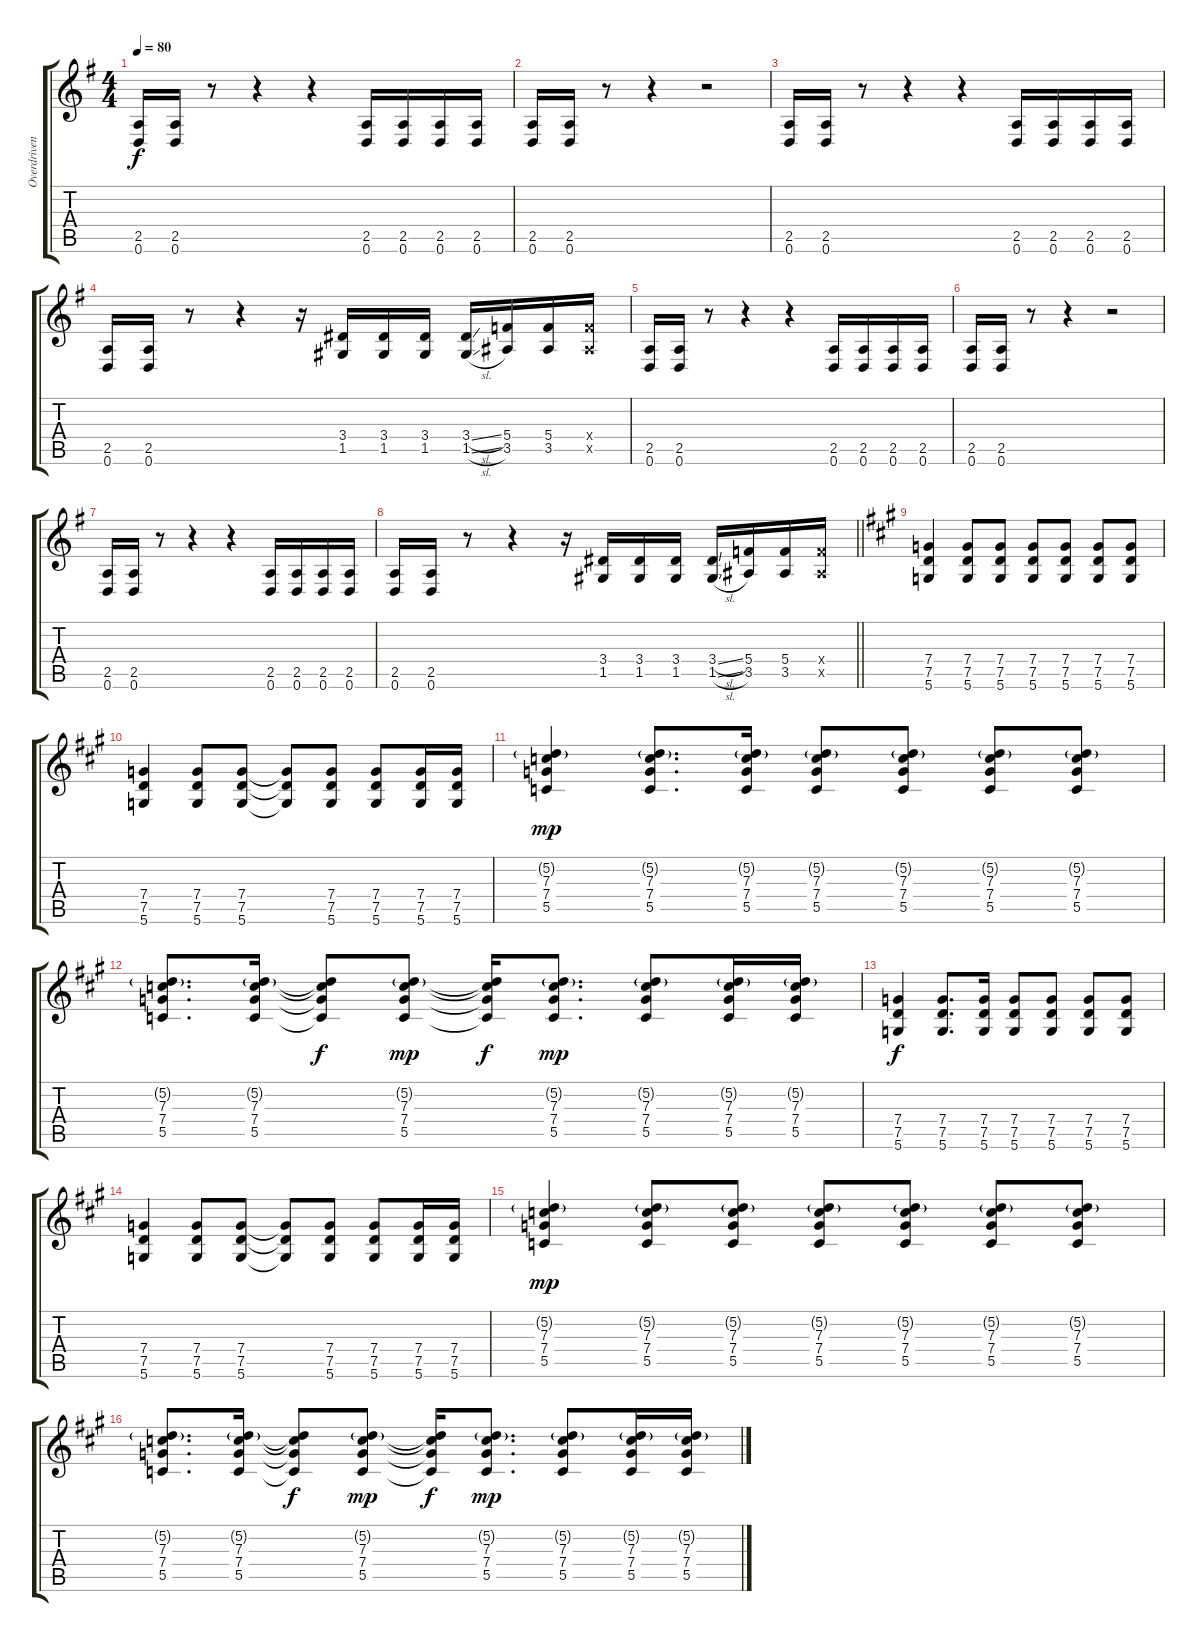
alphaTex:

\track ("Overdriven" "Overdriven") {instrument overdrivenguitar}
\staff {score tabs}
\tuning (D4 A3 F3 C3 G2 D2) {hide}
\ts (4 4)
\tempo 80
\clef g2
\ks g
(2.5 0.6).16{dy f} (2.5 0.6).16 r.8 r.4 r.4 (2.5 0.6).16 (2.5 0.6).16 (2.5 0.6).16 (2.5 0.6).16 |
(2.5 0.6).16 (2.5 0.6).16 r.8 r.4 r.2 |
(2.5 0.6).16 (2.5 0.6).16 r.8 r.4 r.4 (2.5 0.6).16 (2.5 0.6).16 (2.5 0.6).16 (2.5 0.6).16 |
(2.5 0.6).16 (2.5 0.6).16 r.8 r.4 r.16 (3.4 1.5).16 (3.4 1.5).16 (3.4 1.5).16 (3.4{sl} 1.5{sl}).16 (5.4 3.5).16 (5.4 3.5).16 (5.4{x} 3.5{x}).16 |
(2.5 0.6).16 (2.5 0.6).16 r.8 r.4 r.4 (2.5 0.6).16 (2.5 0.6).16 (2.5 0.6).16 (2.5 0.6).16 |
(2.5 0.6).16 (2.5 0.6).16 r.8 r.4 r.2 |
(2.5 0.6).16 (2.5 0.6).16 r.8 r.4 r.4 (2.5 0.6).16 (2.5 0.6).16 (2.5 0.6).16 (2.5 0.6).16 |
\barLineRight lightlight
(2.5 0.6).16 (2.5 0.6).16 r.8 r.4 r.16 (3.4 1.5).16 (3.4 1.5).16 (3.4 1.5).16 (3.4{sl} 1.5{sl}).16 (5.4 3.5).16 (5.4 3.5).16 (5.4{x} 3.5{x}).16 |
\section ("" " ")
\ks a
(7.4 7.5 5.6).4 (7.4 7.5 5.6).8 (7.4 7.5 5.6).8 (7.4 7.5 5.6).8 (7.4 7.5 5.6).8 (7.4 7.5 5.6).8 (7.4 7.5 5.6).8 |
(7.4 7.5 5.6).4 (7.4 7.5 5.6).8 (7.4 7.5 5.6).8 (7.4{t} 7.5{t} 5.6{t}).8 (7.4 7.5 5.6).8 (7.4 7.5 5.6).8 (7.4 7.5 5.6).16 (7.4 7.5 5.6).16 |
(5.2{g} 7.3 7.4 5.5).4{dy mp} (5.2{g} 7.3 7.4 5.5).8{d} (5.2{g} 7.3 7.4 5.5).16 (5.2{g} 7.3 7.4 5.5).8 (5.2{g} 7.3 7.4 5.5).8 (5.2{g} 7.3 7.4 5.5).8 (5.2{g} 7.3 7.4 5.5).8 |
(5.2{g} 7.3 7.4 5.5).8{d} (5.2{g} 7.3 7.4 5.5).16 (5.2{t} 7.3{t} 7.4{t} 5.5{t}).8{dy f} (5.2{g} 7.3 7.4 5.5).8{dy mp} (5.2{t} 7.3{t} 7.4{t} 5.5{t}).16{dy f} (5.2{g} 7.3 7.4 5.5).8{d dy mp} (5.2{g} 7.3 7.4 5.5).8 (5.2{g} 7.3 7.4 5.5).16 (5.2{g} 7.3 7.4 5.5).16 |
(7.4 7.5 5.6).4{dy f} (7.4 7.5 5.6).8{d} (7.4 7.5 5.6).16 (7.4 7.5 5.6).8 (7.4 7.5 5.6).8 (7.4 7.5 5.6).8 (7.4 7.5 5.6).8 |
(7.4 7.5 5.6).4 (7.4 7.5 5.6).8 (7.4 7.5 5.6).8 (7.4{t} 7.5{t} 5.6{t}).8 (7.4 7.5 5.6).8 (7.4 7.5 5.6).8 (7.4 7.5 5.6).16 (7.4 7.5 5.6).16 |
(5.2{g} 7.3 7.4 5.5).4{dy mp} (5.2{g} 7.3 7.4 5.5).8 (5.2{g} 7.3 7.4 5.5).8 (5.2{g} 7.3 7.4 5.5).8 (5.2{g} 7.3 7.4 5.5).8 (5.2{g} 7.3 7.4 5.5).8 (5.2{g} 7.3 7.4 5.5).8 |
(5.2{g} 7.3 7.4 5.5).8{d} (5.2{g} 7.3 7.4 5.5).16 (5.2{t} 7.3{t} 7.4{t} 5.5{t}).8{dy f} (5.2{g} 7.3 7.4 5.5).8{dy mp} (5.2{t} 7.3{t} 7.4{t} 5.5{t}).16{dy f} (5.2{g} 7.3 7.4 5.5).8{d dy mp} (5.2{g} 7.3 7.4 5.5).8 (5.2{g} 7.3 7.4 5.5).16 (5.2{g} 7.3 7.4 5.5).16
